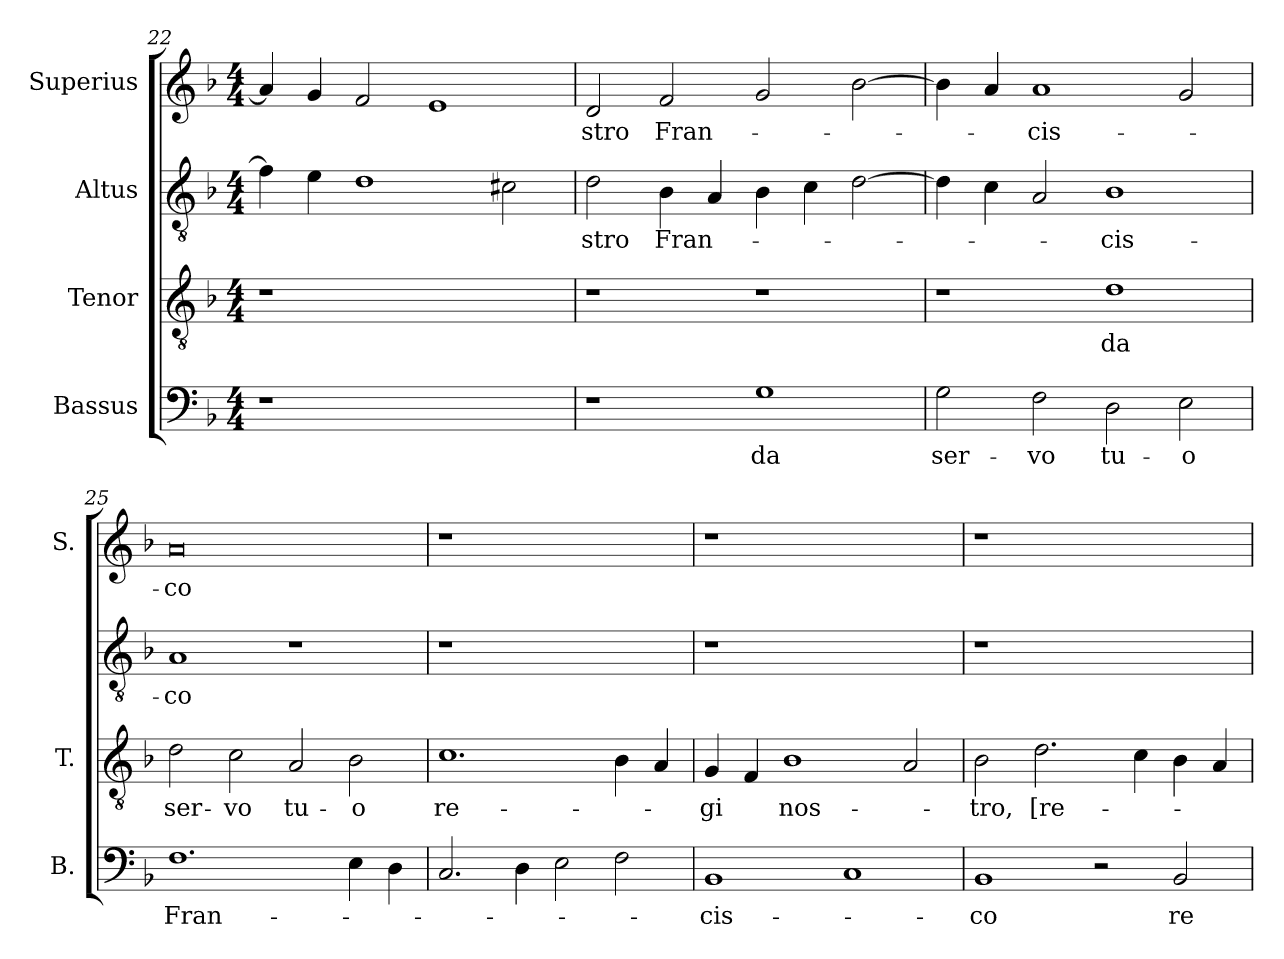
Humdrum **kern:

**kern	**text	**kern	**text	**kern	**text	**kern	**text
*part4	*part4	*part3	*part3	*part2	*part2	*part1	*part1
*staff4	*staff4	*staff3	*staff3	*staff2	*staff2	*staff1	*staff1
*I"Bassus	*	*I"Tenor	*	*I"Altus	*	*I"Superius	*
*I'B.	*	*I'T.	*	*	*	*I'S.	*
!!LO:LB:g=z
*clefF4	*	*clefGv2	*	*clefGv2	*	*clefG2	*
*	*	*ITrd7c12	*	*ITrd7c12	*	*	*
*k[b-]	*	*k[b-]	*	*k[b-]	*	*k[b-]	*
*F:	*	*F:	*	*F:	*	*F:	*
*M4/4	*	*M4/4	*	*M4/4	*	*M4/4	*
=22	=22	=22	=22	=22	=22	=22	=22
!LO:N:vis=1	!	!LO:N:vis=1	!	!	!	!	!
1r	.	1r	.	4Fi\]	.	4ai/]	.
.	.	.	.	4Ei\	.	4gi/	.
.	.	.	.	1Di	.	2fi/	.
1ryy	.	1ryy	.	.	.	1ei	.
.	.	.	.	2C#Xi\	.	.	.
=23	=23	=23	=23	=23	=23	=23	=23
!	!	!	!	!	!LO:LY:b:color=#000000	!	!
!	!	!	!	!	!	!	!LO:LY:b:color=#000000
1r	.	1r	.	2Di\	-stro	2di/	-stro
!	!	!	!	!	!LO:LY:b:color=#000000	!	!
!	!	!	!	!	!	!	!LO:LY:b:color=#000000
.	.	.	.	4BB-i\	Fran-	2fi/	Fran-
.	.	.	.	4AAi/	.	.	.
!	!LO:LY:b:color=#000000	!	!	!	!	!	!
1Gi	da	1r	.	4BB-i\	.	2gi/	.
.	.	.	.	4Ci\	.	.	.
.	.	.	.	[>2Di\	.	[>2b-i\	.
=24	=24	=24	=24	=24	=24	=24	=24
!	!LO:LY:b:color=#000000	!	!	!	!	!	!
2Gi\	ser-	1r	.	4Di\]	.	4b-i\]	.
.	.	.	.	4Ci\	.	4ai/	.
!	!LO:LY:b:color=#000000	!	!	!	!	!	!
!	!	!	!	!	!	!	!LO:LY:b:color=#000000
2Fi\	-vo	.	.	2AAi/	.	1ai	-cis-
!	!LO:LY:b:color=#000000	!	!	!	!	!	!
!	!	!	!LO:LY:b:color=#000000	!	!	!	!
!	!	!	!	!	!LO:LY:b:color=#000000	!	!
2Di\	tu-	1Di	da	1BB-i	-cis-	.	.
!	!LO:LY:b:color=#000000	!	!	!	!	!	!
2Ei\	-o	.	.	.	.	2gi/	.
=25	=25	=25	=25	=25	=25	=25	=25
!	!LO:LY:b:color=#000000	!	!	!	!	!	!
!	!	!	!LO:LY:b:color=#000000	!	!	!	!
!	!	!	!	!	!LO:LY:b:color=#000000	!	!
!	!	!	!	!	!	!	!LO:LY:b:color=#000000
1.Fi	Fran-	2Di\	ser-	1AAi	-co	0ai	-co
!	!	!	!LO:LY:b:color=#000000	!	!	!	!
.	.	2Ci\	-vo	.	.	.	.
!	!	!	!LO:LY:b:color=#000000	!	!	!	!
.	.	2AAi/	tu-	1r	.	.	.
!	!	!	!LO:LY:b:color=#000000	!	!	!	!
4Ei\	.	2BB-i\	-o	.	.	.	.
4Di\	.	.	.	.	.	.	.
=26	=26	=26	=26	=26	=26	=26	=26
!	!	!	!LO:LY:b:color=#000000	!LO:N:vis=1	!	!LO:N:vis=1	!
2.Ci/	.	1.Ci	re-	1r	.	1r	.
4Di\	.	.	.	.	.	.	.
2Ei\	.	.	.	1ryy	.	1ryy	.
2Fi\	.	4BB-i\	.	.	.	.	.
.	.	4AAi/	.	.	.	.	.
!!LO:LB:g=z
=27	=27	=27	=27	=27	=27	=27	=27
!	!LO:LY:b:color=#000000	!	!	!	!	!	!
!	!	!	!LO:LY:b:color=#000000	!LO:N:vis=1	!	!LO:N:vis=1	!
1BB-i	-cis-	4GGi/	-gi	1r	.	1r	.
.	.	4FFi/	.	.	.	.	.
!	!	!	!LO:LY:b:color=#000000	!	!	!	!
.	.	1BB-i	nos-	.	.	.	.
1Ci	.	.	.	1ryy	.	1ryy	.
.	.	2AAi/	.	.	.	.	.
=28	=28	=28	=28	=28	=28	=28	=28
!	!LO:LY:b:color=#000000	!	!	!	!	!	!
!	!	!	!LO:LY:b:color=#000000	!LO:N:vis=1	!	!LO:N:vis=1	!
1BB-i	-co	2BB-i\	-tro,	1r	.	1r	.
!	!	!	!LO:LY:b:color=#000000	!	!	!	!
.	.	2.Di\	[re-	.	.	.	.
2r	.	.	.	1ryy	.	1ryy	.
.	.	4Ci\	.	.	.	.	.
!	!LO:LY:b:color=#000000	!	!	!	!	!	!
2BB-i/	re-	4BB-i\	.	.	.	.	.
.	.	4AAi/	.	.	.	.	.
=	=	=	=	=	=	=	=
*-	*-	*-	*-	*-	*-	*-	*-
